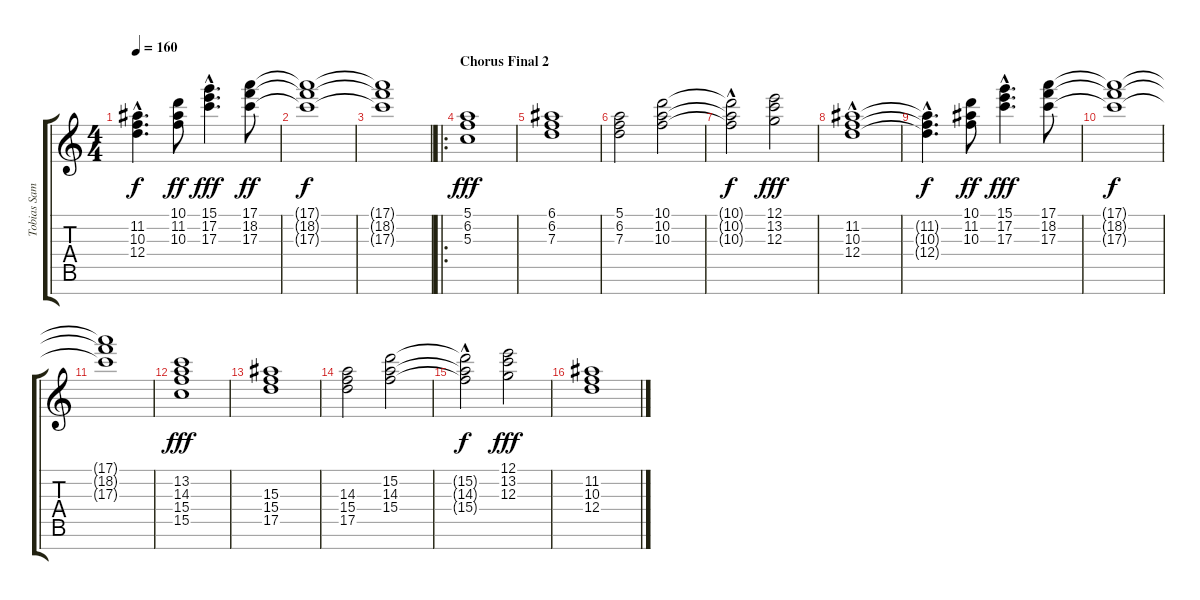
\track ("Tobias Sammet - Strings" "Tobias Sam") {instrument stringensemble1}
\staff {score tabs}
\tuning (E5 B4 G4 D4 A3 E3 E2) {hide}
\ts (4 4)
\tempo 160
\clef g2
\ks c
(11.2{hac t} 10.3{hac t} 12.4{hac t}).4{d dy f} (10.1 11.2 10.3).8{dy ff} (15.1{hac} 17.2{hac} 17.3{hac}).4{d dy fff} (17.1 18.2 17.3).8{dy ff} |
(17.1{t} 18.2{t} 17.3{t}).1{dy f} |
(17.1{t} 18.2{t} 17.3{t}).1 |
\ro
\section ("" "Chorus Final 2")
(5.1 6.2 5.3).1{dy fff} |
(6.1 6.2 7.3).1 |
(5.1 6.2 7.3).2 (10.1 10.2 10.3).2 |
(10.1{hac t} 10.2{hac t} 10.3{t}).2{dy f} (12.1 13.2 12.3).2{dy fff} |
(11.2{hac} 10.3 12.4).1 |
(11.2{hac t} 10.3{hac t} 12.4{hac t}).4{d dy f} (10.1 11.2 10.3).8{dy ff} (15.1{hac} 17.2{hac} 17.3{hac}).4{d dy fff} (17.1 18.2 17.3).8 |
(17.1{t} 18.2{t} 17.3{t}).1{dy f} |
(17.1{t} 18.2{t} 17.3{t}).1 |
(13.2 14.3 15.4 15.5).1{dy fff} |
(15.3 15.4 17.5).1 |
(14.3 15.4 17.5).2 (15.2 14.3 15.4).2 |
(15.2{hac t} 14.3{hac t} 15.4{t}).2{dy f} (12.1 13.2 12.3).2{dy fff} |
(11.2 10.3 12.4).1
